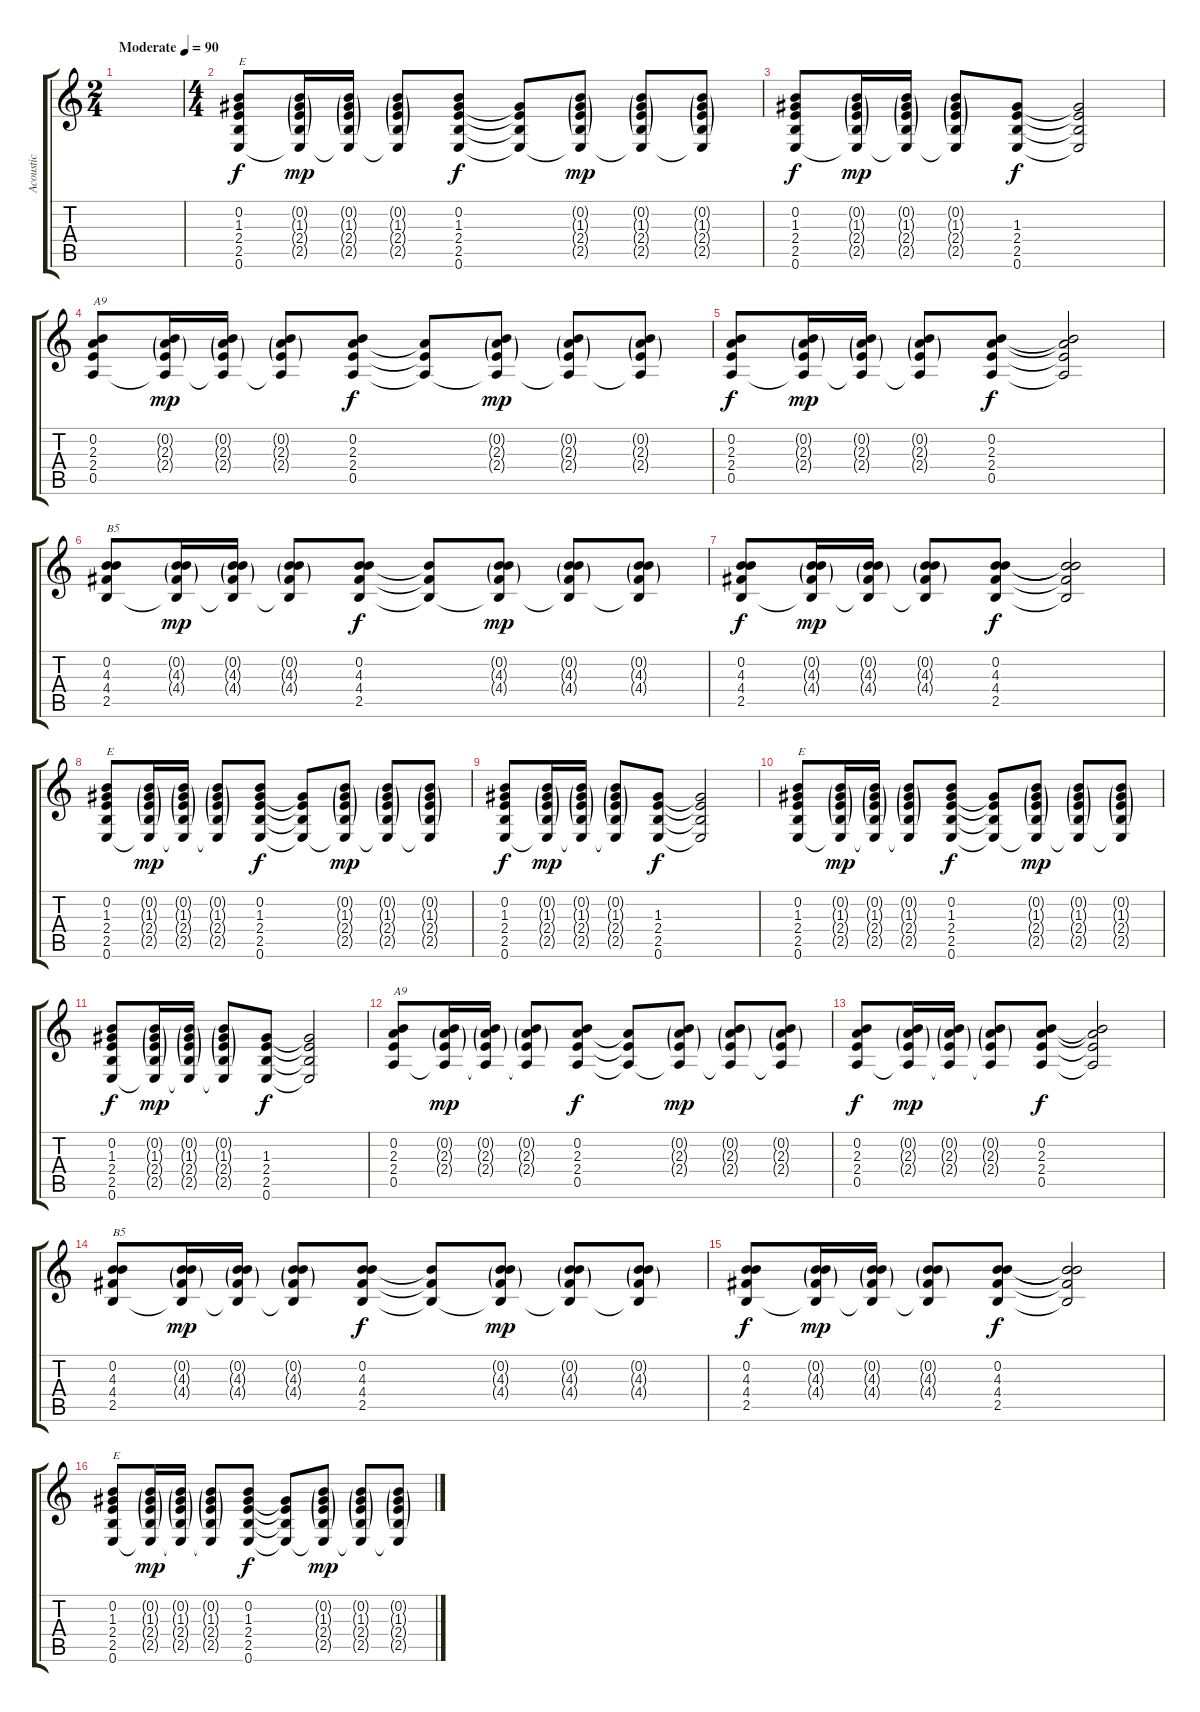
\track ("Acoustic" "Acoustic") {instrument acousticguitarsteel}
\staff {score tabs}
\tuning (E4 B3 G3 D3 A2 E2) {hide}
\ts (2 4)
\tempo (90 "Moderate")
\clef g2
\ks c
|
\ts (4 4)
(0.2 1.3 2.4 2.5 0.6).8{txt "E"} (0.2{g} 1.3{g} 2.4{g} 2.5{g} 0.6{t}).16{dy mp} (0.2{g} 1.3{g} 2.4{g} 2.5{g} 0.6{t}).16 (0.2{g} 1.3{g} 2.4{g} 2.5{g} 0.6{t}).8 (0.2 1.3 2.4 2.5 0.6).8{dy f} (1.3{t} 2.4{t} 2.5{t} 0.6{t}).8 (0.2{g} 1.3{g} 2.4{g} 2.5{g} 0.6{t}).8{dy mp} (0.2{g} 1.3{g} 2.4{g} 2.5{g} 0.6{t}).8 (0.2{g} 1.3{g} 2.4{g} 2.5{g} 0.6{t}).8 |
(0.2 1.3 2.4 2.5 0.6).8{dy f} (0.2{g} 1.3{g} 2.4{g} 2.5{g} 0.6{t}).16{dy mp} (0.2{g} 1.3{g} 2.4{g} 2.5{g} 0.6{t}).16 (0.2{g} 1.3{g} 2.4{g} 2.5{g} 0.6{t}).8 (1.3 2.4 2.5 0.6).8{dy f} (1.3{t} 2.4{t} 2.5{t} 0.6{t}).2 |
(0.2 2.3 2.4 0.5).8{txt "A9"} (0.2{g} 2.3{g} 2.4{g} 0.5{t}).16{dy mp} (0.2{g} 2.3{g} 2.4{g} 0.5{t}).16 (0.2{g} 2.3{g} 2.4{g} 0.5{t}).8 (0.2 2.3 2.4 0.5).8{dy f} (2.3{t} 2.4{t} 0.5{t}).8 (0.2{g} 2.3{g} 2.4{g} 0.5{t}).8{dy mp} (0.2{g} 2.3{g} 2.4{g} 0.5{t}).8 (0.2{g} 2.3{g} 2.4{g} 0.5{t}).8 |
(0.2 2.3 2.4 0.5).8{dy f} (0.2{g} 2.3{g} 2.4{g} 0.5{t}).16{dy mp} (0.2{g} 2.3{g} 2.4{g} 0.5{t}).16 (0.2{g} 2.3{g} 2.4{g} 0.5{t}).8 (0.2 2.3 2.4 0.5).8{dy f} (0.2{t} 2.3{t} 2.4{t} 0.5{t}).2 |
(0.2 4.3 4.4 2.5).8{txt "B5"} (0.2{g} 4.3{g} 4.4{g} 2.5{t}).16{dy mp} (0.2{g} 4.3{g} 4.4{g} 2.5{t}).16 (0.2{g} 4.3{g} 4.4{g} 2.5{t}).8 (0.2 4.3 4.4 2.5).8{dy f} (4.3{t} 4.4{t} 2.5{t}).8 (0.2{g} 4.3{g} 4.4{g} 2.5{t}).8{dy mp} (0.2{g} 4.3{g} 4.4{g} 2.5{t}).8 (0.2{g} 4.3{g} 4.4{g} 2.5{t}).8 |
(0.2 4.3 4.4 2.5).8{dy f} (0.2{g} 4.3{g} 4.4{g} 2.5{t}).16{dy mp} (0.2{g} 4.3{g} 4.4{g} 2.5{t}).16 (0.2{g} 4.3{g} 4.4{g} 2.5{t}).8 (0.2 4.3 4.4 2.5).8{dy f} (0.2{t} 4.3{t} 4.4{t} 2.5{t}).2 |
(0.2 1.3 2.4 2.5 0.6).8{txt "E"} (0.2{g} 1.3{g} 2.4{g} 2.5{g} 0.6{t}).16{dy mp} (0.2{g} 1.3{g} 2.4{g} 2.5{g} 0.6{t}).16 (0.2{g} 1.3{g} 2.4{g} 2.5{g} 0.6{t}).8 (0.2 1.3 2.4 2.5 0.6).8{dy f} (1.3{t} 2.4{t} 2.5{t} 0.6{t}).8 (0.2{g} 1.3{g} 2.4{g} 2.5{g} 0.6{t}).8{dy mp} (0.2{g} 1.3{g} 2.4{g} 2.5{g} 0.6{t}).8 (0.2{g} 1.3{g} 2.4{g} 2.5{g} 0.6{t}).8 |
(0.2 1.3 2.4 2.5 0.6).8{dy f} (0.2{g} 1.3{g} 2.4{g} 2.5{g} 0.6{t}).16{dy mp} (0.2{g} 1.3{g} 2.4{g} 2.5{g} 0.6{t}).16 (0.2{g} 1.3{g} 2.4{g} 2.5{g} 0.6{t}).8 (1.3 2.4 2.5 0.6).8{dy f} (1.3{t} 2.4{t} 2.5{t} 0.6{t}).2 |
(0.2 1.3 2.4 2.5 0.6).8{txt "E"} (0.2{g} 1.3{g} 2.4{g} 2.5{g} 0.6{t}).16{dy mp} (0.2{g} 1.3{g} 2.4{g} 2.5{g} 0.6{t}).16 (0.2{g} 1.3{g} 2.4{g} 2.5{g} 0.6{t}).8 (0.2 1.3 2.4 2.5 0.6).8{dy f} (1.3{t} 2.4{t} 2.5{t} 0.6{t}).8 (0.2{g} 1.3{g} 2.4{g} 2.5{g} 0.6{t}).8{dy mp} (0.2{g} 1.3{g} 2.4{g} 2.5{g} 0.6{t}).8 (0.2{g} 1.3{g} 2.4{g} 2.5{g} 0.6{t}).8 |
(0.2 1.3 2.4 2.5 0.6).8{dy f} (0.2{g} 1.3{g} 2.4{g} 2.5{g} 0.6{t}).16{dy mp} (0.2{g} 1.3{g} 2.4{g} 2.5{g} 0.6{t}).16 (0.2{g} 1.3{g} 2.4{g} 2.5{g} 0.6{t}).8 (1.3 2.4 2.5 0.6).8{dy f} (1.3{t} 2.4{t} 2.5{t} 0.6{t}).2 |
(0.2 2.3 2.4 0.5).8{txt "A9"} (0.2{g} 2.3{g} 2.4{g} 0.5{t}).16{dy mp} (0.2{g} 2.3{g} 2.4{g} 0.5{t}).16 (0.2{g} 2.3{g} 2.4{g} 0.5{t}).8 (0.2 2.3 2.4 0.5).8{dy f} (2.3{t} 2.4{t} 0.5{t}).8 (0.2{g} 2.3{g} 2.4{g} 0.5{t}).8{dy mp} (0.2{g} 2.3{g} 2.4{g} 0.5{t}).8 (0.2{g} 2.3{g} 2.4{g} 0.5{t}).8 |
(0.2 2.3 2.4 0.5).8{dy f} (0.2{g} 2.3{g} 2.4{g} 0.5{t}).16{dy mp} (0.2{g} 2.3{g} 2.4{g} 0.5{t}).16 (0.2{g} 2.3{g} 2.4{g} 0.5{t}).8 (0.2 2.3 2.4 0.5).8{dy f} (0.2{t} 2.3{t} 2.4{t} 0.5{t}).2 |
(0.2 4.3 4.4 2.5).8{txt "B5"} (0.2{g} 4.3{g} 4.4{g} 2.5{t}).16{dy mp} (0.2{g} 4.3{g} 4.4{g} 2.5{t}).16 (0.2{g} 4.3{g} 4.4{g} 2.5{t}).8 (0.2 4.3 4.4 2.5).8{dy f} (4.3{t} 4.4{t} 2.5{t}).8 (0.2{g} 4.3{g} 4.4{g} 2.5{t}).8{dy mp} (0.2{g} 4.3{g} 4.4{g} 2.5{t}).8 (0.2{g} 4.3{g} 4.4{g} 2.5{t}).8 |
(0.2 4.3 4.4 2.5).8{dy f} (0.2{g} 4.3{g} 4.4{g} 2.5{t}).16{dy mp} (0.2{g} 4.3{g} 4.4{g} 2.5{t}).16 (0.2{g} 4.3{g} 4.4{g} 2.5{t}).8 (0.2 4.3 4.4 2.5).8{dy f} (0.2{t} 4.3{t} 4.4{t} 2.5{t}).2 |
(0.2 1.3 2.4 2.5 0.6).8{txt "E"} (0.2{g} 1.3{g} 2.4{g} 2.5{g} 0.6{t}).16{dy mp} (0.2{g} 1.3{g} 2.4{g} 2.5{g} 0.6{t}).16 (0.2{g} 1.3{g} 2.4{g} 2.5{g} 0.6{t}).8 (0.2 1.3 2.4 2.5 0.6).8{dy f} (1.3{t} 2.4{t} 2.5{t} 0.6{t}).8 (0.2{g} 1.3{g} 2.4{g} 2.5{g} 0.6{t}).8{dy mp} (0.2{g} 1.3{g} 2.4{g} 2.5{g} 0.6{t}).8 (0.2{g} 1.3{g} 2.4{g} 2.5{g} 0.6{t}).8
